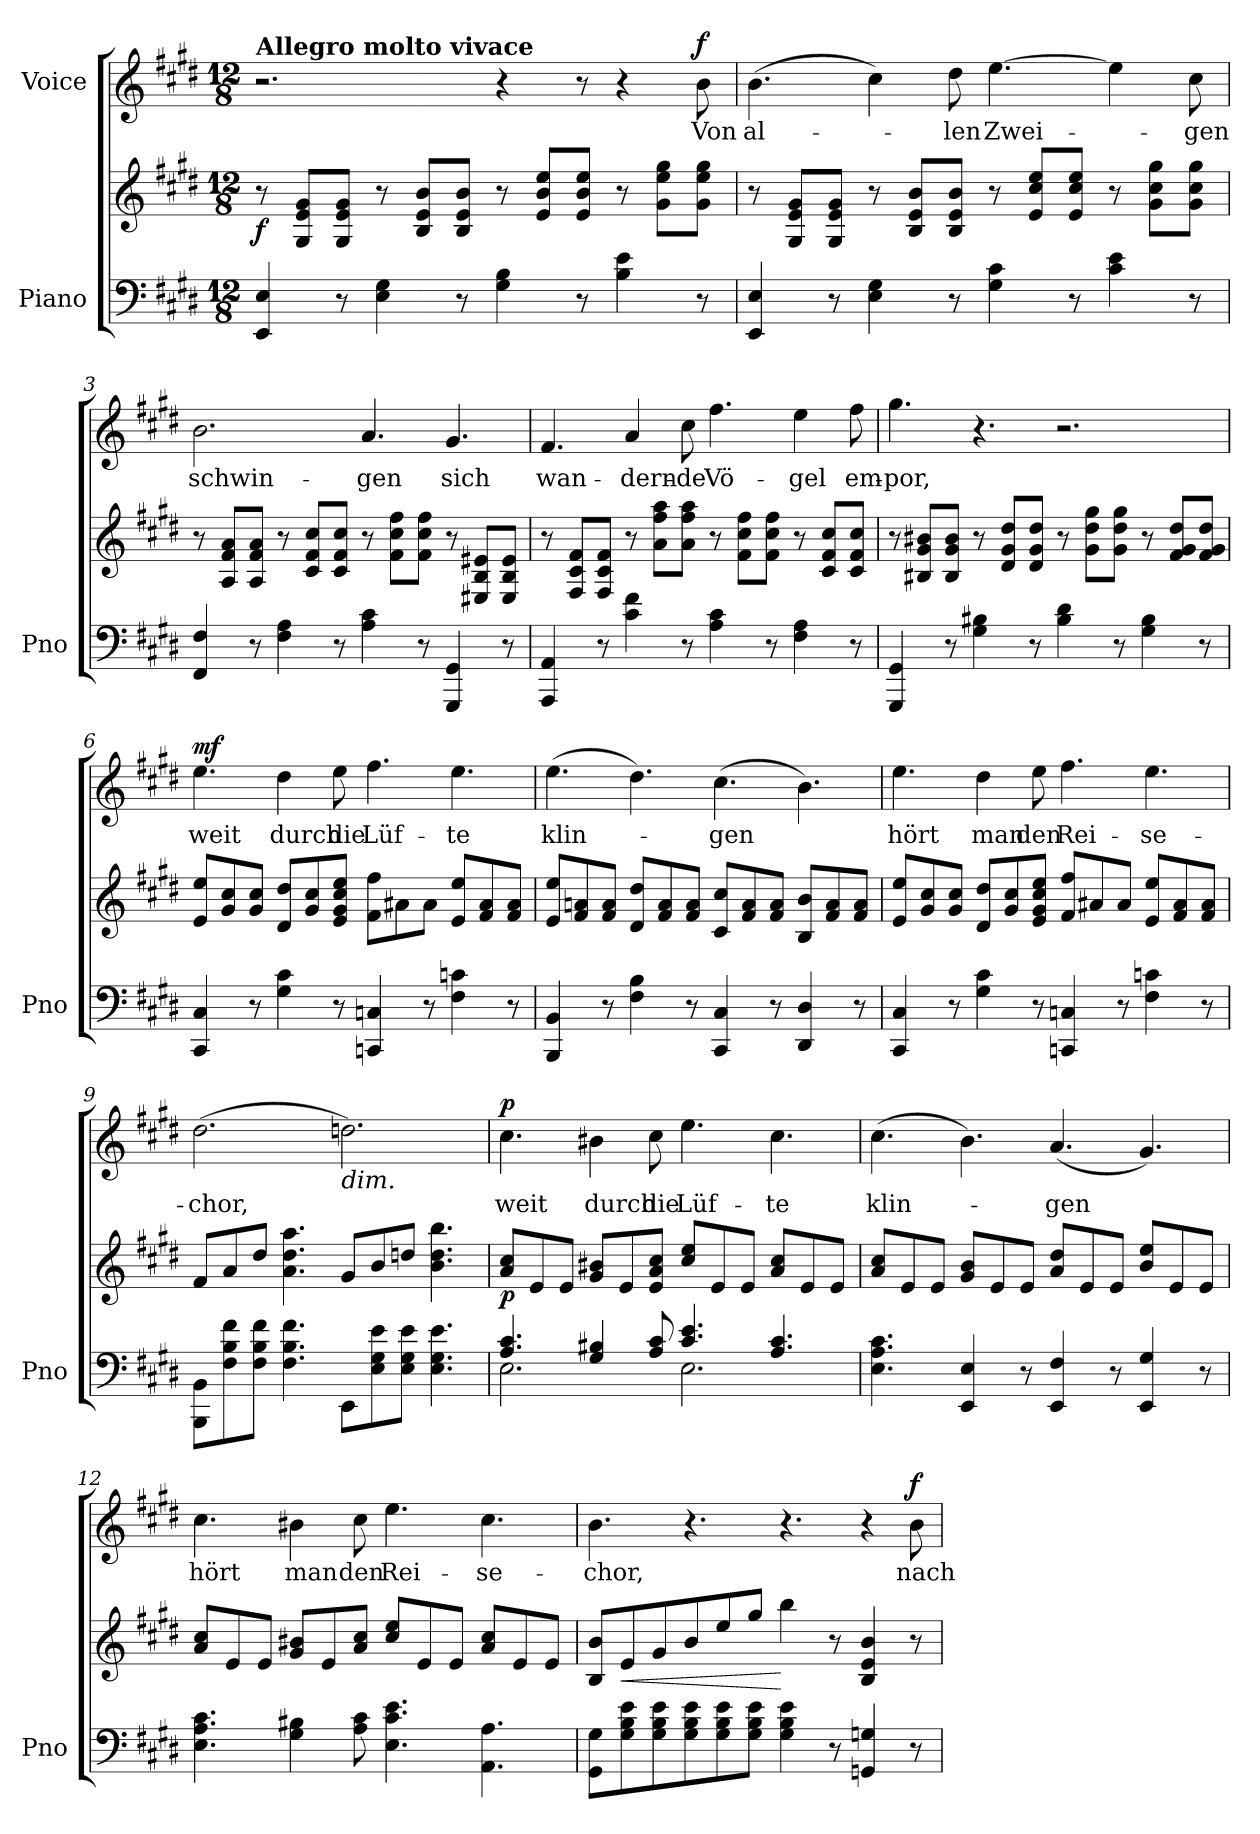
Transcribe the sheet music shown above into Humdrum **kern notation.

**kern	**kern	**dynam	**kern	**text	**dynam
*part2	*part2	*part2	*part1	*part1	*part1
*staff3	*staff2	*staff2/3	*staff1	*staff1	*staff1
*I"Piano	*	*	*I"Voice	*	*
*I'Pno	*	*	*	*	*
*clefF4	*clefG2	*	*clefG2	*	*
*k[f#c#g#d#]	*k[f#c#g#d#]	*	*k[f#c#g#d#]	*	*
*M12/8	*M12/8	*	*M12/8	*	*
=1	=1	=1	=1	=1	=1
!	!	!	!LO:TX:a:B:t=Allegro molto vivace	!	!
!	!	!LO:DY:b	!	!	!
4EE/ 4E/	8r	f	2.r	.	.
.	8G#/ 8e/ 8g#/L	.	.	.	.
8r	8G#/ 8e/ 8g#/J	.	.	.	.
4E\ 4G#\	8r	.	.	.	.
.	8B/ 8e/ 8b/L	.	.	.	.
8r	8B/ 8e/ 8b/J	.	.	.	.
4G#\ 4B\	8r	.	4r	.	.
.	8e/ 8b/ 8ee/L	.	.	.	.
8r	8e/ 8b/ 8ee/J	.	8r	.	.
4B\ 4e\	8r	.	4r	.	.
.	8g#\ 8ee\ 8gg#\L	.	.	.	.
!	!	!	!	!	!LO:DY:b
8r	8g#\ 8ee\ 8gg#\J	.	8b\	Von	f
=2	=2	=2	=2	=2	=2
4EE/ 4E/	8r	.	(4.b\	al-	.
.	8G#/ 8e/ 8g#/L	.	.	.	.
8r	8G#/ 8e/ 8g#/J	.	.	.	.
4E\ 4G#\	8r	.	4cc#\)	.	.
.	8B/ 8e/ 8b/L	.	.	.	.
8r	8B/ 8e/ 8b/J	.	8dd#\	-len	.
4G#\ 4c#\	8r	.	[4.ee\	Zwei-	.
.	8e/ 8cc#/ 8ee/L	.	.	.	.
8r	8e/ 8cc#/ 8ee/J	.	.	.	.
4c#\ 4e\	8r	.	4ee\]	.	.
.	8g#\ 8cc#\ 8gg#\L	.	.	.	.
8r	8g#\ 8cc#\ 8gg#\J	.	8cc#\	-gen	.
=3	=3	=3	=3	=3	=3
4FF#/ 4F#/	8r	.	2.b\	schwin-	.
.	8A/ 8f#/ 8a/L	.	.	.	.
8r	8A/ 8f#/ 8a/J	.	.	.	.
4F#\ 4A\	8r	.	.	.	.
.	8c#/ 8f#/ 8cc#/L	.	.	.	.
8r	8c#/ 8f#/ 8cc#/J	.	.	.	.
4A\ 4c#\	8r	.	4.a/	-gen	.
.	8f#\ 8cc#\ 8ff#\L	.	.	.	.
8r	8f#\ 8cc#\ 8ff#\J	.	.	.	.
4GGG#/ 4GG#/	8r	.	4.g#/	sich	.
.	8E#X/ 8B/ 8e#X/L	.	.	.	.
8r	8E#/ 8B/ 8e#/J	.	.	.	.
=4	=4	=4	=4	=4	=4
4AAA/ 4AA/	8r	.	4.f#/	wan-	.
.	8F#/ 8c#/ 8f#/L	.	.	.	.
8r	8F#/ 8c#/ 8f#/J	.	.	.	.
4c#\ 4f#\	8r	.	4a/	-dern-	.
.	8a\ 8ff#\ 8aa\L	.	.	.	.
8r	8a\ 8ff#\ 8aa\J	.	8cc#\	-de	.
4A\ 4c#\	8r	.	4.ff#\	Vö-	.
.	8f#\ 8cc#\ 8ff#\L	.	.	.	.
8r	8f#\ 8cc#\ 8ff#\J	.	.	.	.
4F#\ 4A\	8r	.	4ee\	-gel	.
.	8c#/ 8f#/ 8cc#/L	.	.	.	.
8r	8c#/ 8f#/ 8cc#/J	.	8ff#\	em-	.
=5	=5	=5	=5	=5	=5
4GGG#/ 4GG#/	8r	.	4.gg#\	-por,	.
.	8B#X/ 8g#/ 8b#X/L	.	.	.	.
8r	8B#/ 8g#/ 8b#/J	.	.	.	.
4G#\ 4B#X\	8r	.	4.r	.	.
.	8d#/ 8g#/ 8dd#/L	.	.	.	.
8r	8d#/ 8g#/ 8dd#/J	.	.	.	.
4B#\ 4d#\	8r	.	2.r	.	.
.	8g#\ 8dd#\ 8gg#\L	.	.	.	.
8r	8g#\ 8dd#\ 8gg#\J	.	.	.	.
4G#\ 4B#\	8r	.	.	.	.
.	8f#/ 8g#/ 8dd#/L	.	.	.	.
8r	8f#/ 8g#/ 8dd#/J	.	.	.	.
=6	=6	=6	=6	=6	=6
!	!	!	!	!	!LO:DY:b
4CC#/ 4C#/	8e/ 8ee/L	.	4.ee\	weit	mf
.	8g#/ 8cc#/	.	.	.	.
8r	8g#/ 8cc#/J	.	.	.	.
4G#\ 4c#\	8d#/ 8dd#/L	.	4dd#\	durch	.
.	8g#/ 8cc#/	.	.	.	.
8r	8e/ 8g#/ 8cc#/ 8ee/J	.	8ee\	die	.
4CCn/ 4Cn/	8f#\ 8ff#\L	.	4.ff#\	Lüf-	.
.	8a#X\	.	.	.	.
8r	8a#\J	.	.	.	.
4F#\ 4cn\	8e/ 8ee/L	.	4.ee\	-te	.
.	8f#/ 8a#/	.	.	.	.
8r	8f#/ 8a#/J	.	.	.	.
=7	=7	=7	=7	=7	=7
4BBB/ 4BB/	8e/ 8ee/L	.	(4.ee\	klin-	.
.	8f#/ 8an/	.	.	.	.
8r	8f#/ 8a/J	.	.	.	.
4F#\ 4B\	8d#/ 8dd#/L	.	4.dd#\)	.	.
.	8f#/ 8a/	.	.	.	.
8r	8f#/ 8a/J	.	.	.	.
4CC#/ 4C#/	8c#/ 8cc#/L	.	(4.cc#\	-gen	.
.	8f#/ 8a/	.	.	.	.
8r	8f#/ 8a/J	.	.	.	.
4DD#/ 4D#/	8B/ 8b/L	.	4.b\)	.	.
.	8f#/ 8a/	.	.	.	.
8r	8f#/ 8a/J	.	.	.	.
=8	=8	=8	=8	=8	=8
4CC#/ 4C#/	8e/ 8ee/L	.	4.ee\	hört	.
.	8g#/ 8cc#/	.	.	.	.
8r	8g#/ 8cc#/J	.	.	.	.
4G#\ 4c#\	8d#/ 8dd#/L	.	4dd#\	man	.
.	8g#/ 8cc#/	.	.	.	.
8r	8e/ 8g#/ 8cc#/ 8ee/J	.	8ee\	den	.
4CCn/ 4Cn/	8f#/ 8ff#/L	.	4.ff#\	Rei-	.
.	8a#X/	.	.	.	.
8r	8a#/J	.	.	.	.
4F#\ 4cn\	8e/ 8ee/L	.	4.ee\	-se-	.
.	8f#/ 8a#/	.	.	.	.
8r	8f#/ 8a#/J	.	.	.	.
=9	=9	=9	=9	=9	=9
8BBB\ 8BB\L	8f#/L	.	(2.dd#\	-chor,	.
8F#\ 8B\ 8f#\	8a/	.	.	.	.
8F#\ 8B\ 8f#\J	8dd#/J	.	.	.	.
4.F#\ 4.B\ 4.f#\	4.a\ 4.dd#\ 4.aa\	.	.	.	.
!	!	!	!LO:TX:b:i:t=dim.	!	!
8EE\L	8g#/L	.	2.ddn\)	.	.
8E\ 8G#\ 8e\	8b/	.	.	.	.
8E\ 8G#\ 8e\J	8ddn/J	.	.	.	.
4.E\ 4.G#\ 4.e\	4.b\ 4.dd\ 4.bb\	.	.	.	.
=10	=10	=10	=10	=10	=10
*^	*	*	*	*	*
!	!	!	!LO:DY:b	!	!	!LO:DY:b
4.A/ 4.c#/	2.E\	8a/ 8cc#/L	p	4.cc#\	weit	p
.	.	8e/	.	.	.	.
.	.	8e/J	.	.	.	.
4G#/ 4B#X/	.	8g#/ 8b#X/L	.	4b#X\	durch	.
.	.	8e/	.	.	.	.
8A/ 8c#/	.	8e/ 8a/ 8cc#/J	.	8cc#\	die	.
4.c#/ 4.e/	2.E\	8cc#/ 8ee/L	.	4.ee\	Lüf-	.
.	.	8e/	.	.	.	.
.	.	8e/J	.	.	.	.
4.A/ 4.c#/	.	8a/ 8cc#/L	.	4.cc#\	-te	.
.	.	8e/	.	.	.	.
.	.	8e/J	.	.	.	.
*v	*v	*	*	*	*	*
=11	=11	=11	=11	=11	=11
4.E\ 4.A\ 4.c#\	8a/ 8cc#/L	.	(4.cc#\	klin-	.
.	8e/	.	.	.	.
.	8e/J	.	.	.	.
4EE/ 4E/	8g#/ 8b/L	.	4.b\)	.	.
.	8e/	.	.	.	.
8r	8e/J	.	.	.	.
4EE/ 4F#/	8a/ 8dd#/L	.	(4.a/	-gen	.
.	8e/	.	.	.	.
8r	8e/J	.	.	.	.
4EE/ 4G#/	8b/ 8ee/L	.	4.g#/)	.	.
.	8e/	.	.	.	.
8r	8e/J	.	.	.	.
=12	=12	=12	=12	=12	=12
4.E\ 4.A\ 4.c#\	8a/ 8cc#/L	.	4.cc#\	hört	.
.	8e/	.	.	.	.
.	8e/J	.	.	.	.
4G#\ 4B#X\	8g#/ 8b#X/L	.	4b#X\	man	.
.	8e/	.	.	.	.
8A\ 8c#\	8a/ 8cc#/J	.	8cc#\	den	.
4.E\ 4.c#\ 4.e\	8cc#/ 8ee/L	.	4.ee\	Rei-	.
.	8e/	.	.	.	.
.	8e/J	.	.	.	.
4.AA\ 4.A\	8a/ 8cc#/L	.	4.cc#\	-se-	.
.	8e/	.	.	.	.
.	8e/J	.	.	.	.
=13	=13	=13	=13	=13	=13
8GG#\ 8G#\L	8B/ 8b/L	.	4.b\	-chor,	.
!	!	!LO:HP:b	!	!	!
8G#\ 8B\ 8e\	8e/	<	.	.	.
8G#\ 8B\ 8e\	8g#/	.	.	.	.
8G#\ 8B\ 8e\	8b/	.	4.r	.	.
8G#\ 8B\ 8e\	8ee/	.	.	.	.
8G#\ 8B\ 8e\J	8gg#/J	.	.	.	.
4G#\ 4B\ 4e\	4bb\	[	4.r	.	.
8r	8r	.	.	.	.
4GGn/ 4Gn/	4B/ 4e/ 4b/	.	4r	.	.
!	!	!	!	!	!LO:DY:b
8r	8r	.	8b\	nach	f
=	=	=	=	=	=
*-	*-	*-	*-	*-	*-
